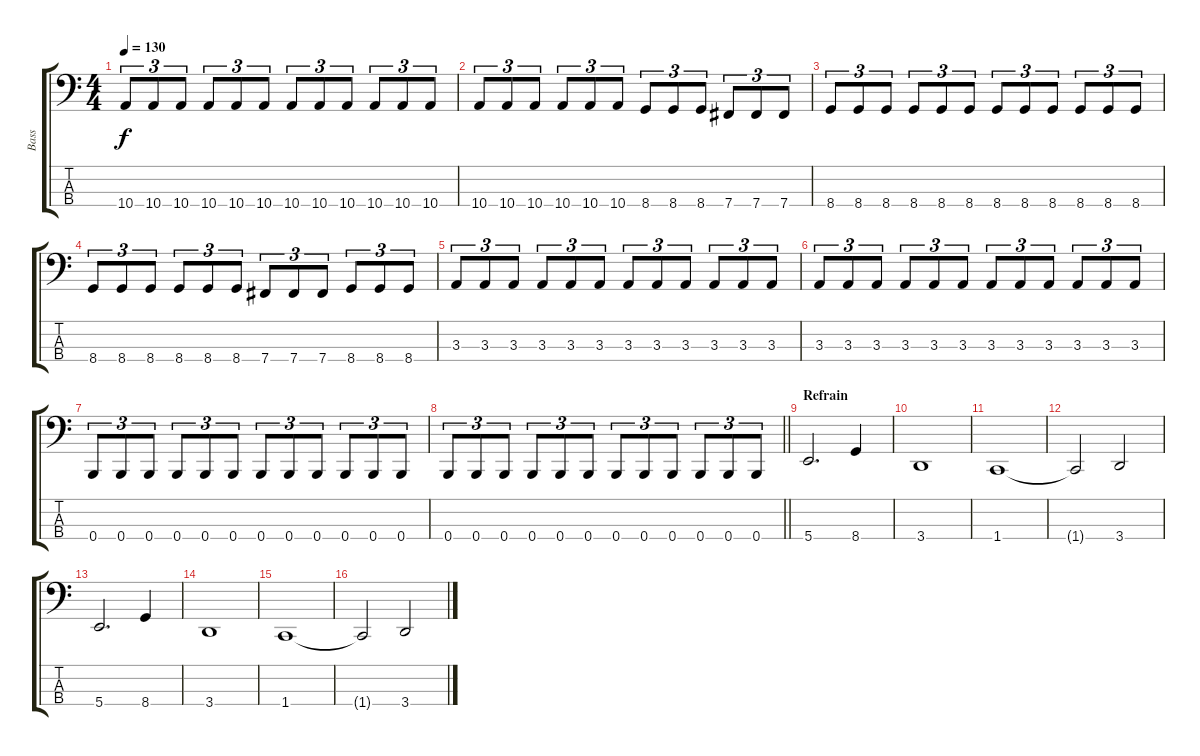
\track ("Bass" "Bass") {instrument electricbasspick}
\staff {score tabs}
\tuning (E2 B1 Gb1 B0) {hide}
\ts (4 4)
\tempo 130
\clef f4
\ks c
10.4.8{tu (3 2) dy f} 10.4.8{tu (3 2)} 10.4.8{tu (3 2)} 10.4.8{tu (3 2)} 10.4.8{tu (3 2)} 10.4.8{tu (3 2)} 10.4.8{tu (3 2)} 10.4.8{tu (3 2)} 10.4.8{tu (3 2)} 10.4.8{tu (3 2)} 10.4.8{tu (3 2)} 10.4.8{tu (3 2)} |
10.4.8{tu (3 2)} 10.4.8{tu (3 2)} 10.4.8{tu (3 2)} 10.4.8{tu (3 2)} 10.4.8{tu (3 2)} 10.4.8{tu (3 2)} 8.4.8{tu (3 2)} 8.4.8{tu (3 2)} 8.4.8{tu (3 2)} 7.4.8{tu (3 2)} 7.4.8{tu (3 2)} 7.4.8{tu (3 2)} |
8.4.8{tu (3 2)} 8.4.8{tu (3 2)} 8.4.8{tu (3 2)} 8.4.8{tu (3 2)} 8.4.8{tu (3 2)} 8.4.8{tu (3 2)} 8.4.8{tu (3 2)} 8.4.8{tu (3 2)} 8.4.8{tu (3 2)} 8.4.8{tu (3 2)} 8.4.8{tu (3 2)} 8.4.8{tu (3 2)} |
8.4.8{tu (3 2)} 8.4.8{tu (3 2)} 8.4.8{tu (3 2)} 8.4.8{tu (3 2)} 8.4.8{tu (3 2)} 8.4.8{tu (3 2)} 7.4.8{tu (3 2)} 7.4.8{tu (3 2)} 7.4.8{tu (3 2)} 8.4.8{tu (3 2)} 8.4.8{tu (3 2)} 8.4.8{tu (3 2)} |
3.3.8{tu (3 2)} 3.3.8{tu (3 2)} 3.3.8{tu (3 2)} 3.3.8{tu (3 2)} 3.3.8{tu (3 2)} 3.3.8{tu (3 2)} 3.3.8{tu (3 2)} 3.3.8{tu (3 2)} 3.3.8{tu (3 2)} 3.3.8{tu (3 2)} 3.3.8{tu (3 2)} 3.3.8{tu (3 2)} |
3.3.8{tu (3 2)} 3.3.8{tu (3 2)} 3.3.8{tu (3 2)} 3.3.8{tu (3 2)} 3.3.8{tu (3 2)} 3.3.8{tu (3 2)} 3.3.8{tu (3 2)} 3.3.8{tu (3 2)} 3.3.8{tu (3 2)} 3.3.8{tu (3 2)} 3.3.8{tu (3 2)} 3.3.8{tu (3 2)} |
0.4.8{tu (3 2)} 0.4.8{tu (3 2)} 0.4.8{tu (3 2)} 0.4.8{tu (3 2)} 0.4.8{tu (3 2)} 0.4.8{tu (3 2)} 0.4.8{tu (3 2)} 0.4.8{tu (3 2)} 0.4.8{tu (3 2)} 0.4.8{tu (3 2)} 0.4.8{tu (3 2)} 0.4.8{tu (3 2)} |
\barLineRight lightlight
0.4.8{tu (3 2)} 0.4.8{tu (3 2)} 0.4.8{tu (3 2)} 0.4.8{tu (3 2)} 0.4.8{tu (3 2)} 0.4.8{tu (3 2)} 0.4.8{tu (3 2)} 0.4.8{tu (3 2)} 0.4.8{tu (3 2)} 0.4.8{tu (3 2)} 0.4.8{tu (3 2)} 0.4.8{tu (3 2)} |
\section ("" "Refrain")
5.4.2{d} 8.4.4 |
3.4.1 |
1.4.1 |
1.4{t}.2 3.4.2 |
5.4.2{d} 8.4.4 |
3.4.1 |
1.4.1 |
1.4{t}.2 3.4.2
